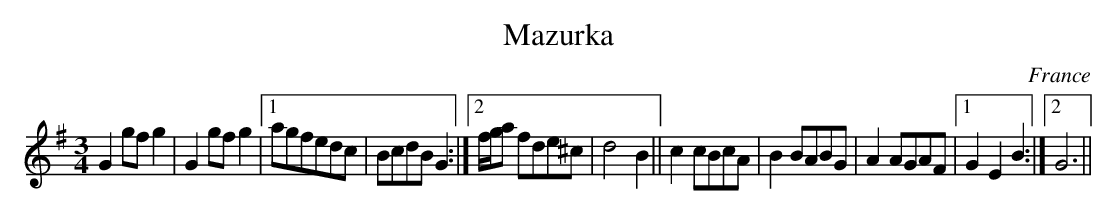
X:1
T:Mazurka
M:3/4
O:France
K:G
G2gfg2|G2gfg2\
|1agfedc|BcdBG2:|2 f/2g/2a fde^c|d4B2||\
c2cBcA|B2BABG|A2AGAF|1G2E2B2:|2G6||
